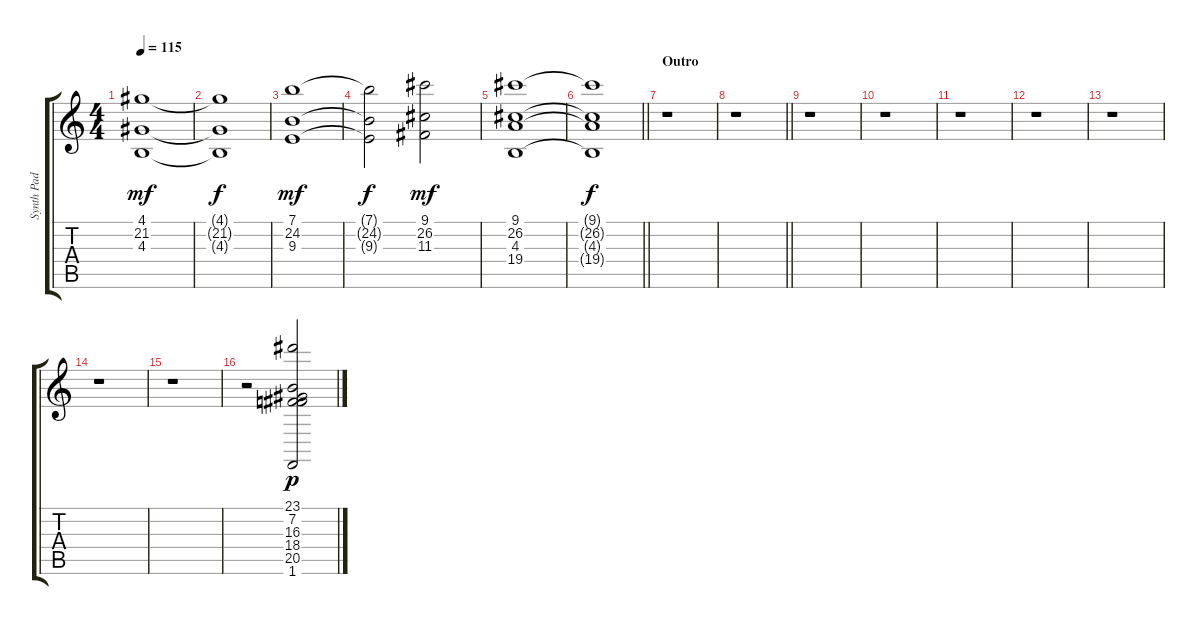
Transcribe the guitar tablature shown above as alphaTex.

\track ("Synth Pad" "Synth Pad") {instrument pad8sweep}
\staff {score tabs}
\tuning (E4 B3 G3 D3 A2 E2) {hide}
\ts (4 4)
\tempo 115
\clef g2
\ks c
(4.1 21.2 4.3).1{dy mf} |
(4.1{t} 21.2{t} 4.3{t}).1{dy f} |
(7.1 24.2 9.3).1{dy mf} |
(7.1{t} 24.2{t} 9.3{t}).2{dy f} (9.1 26.2 11.3).2{dy mf} |
(9.1 26.2 4.3 19.4).1 |
\barLineRight lightlight
(9.1{t} 26.2{t} 4.3{t} 19.4{t}).1{dy f} |
\section ("" "Outro")
r.1 |
\barLineRight lightlight
r.1 |
r.1 |
r.1 |
r.1 |
r.1 |
r.1 |
r.1 |
r.1 |
r.2{balance 5 instrument telephonering} (23.1 7.2 16.3 18.4 20.5 1.6).2{dy p}
